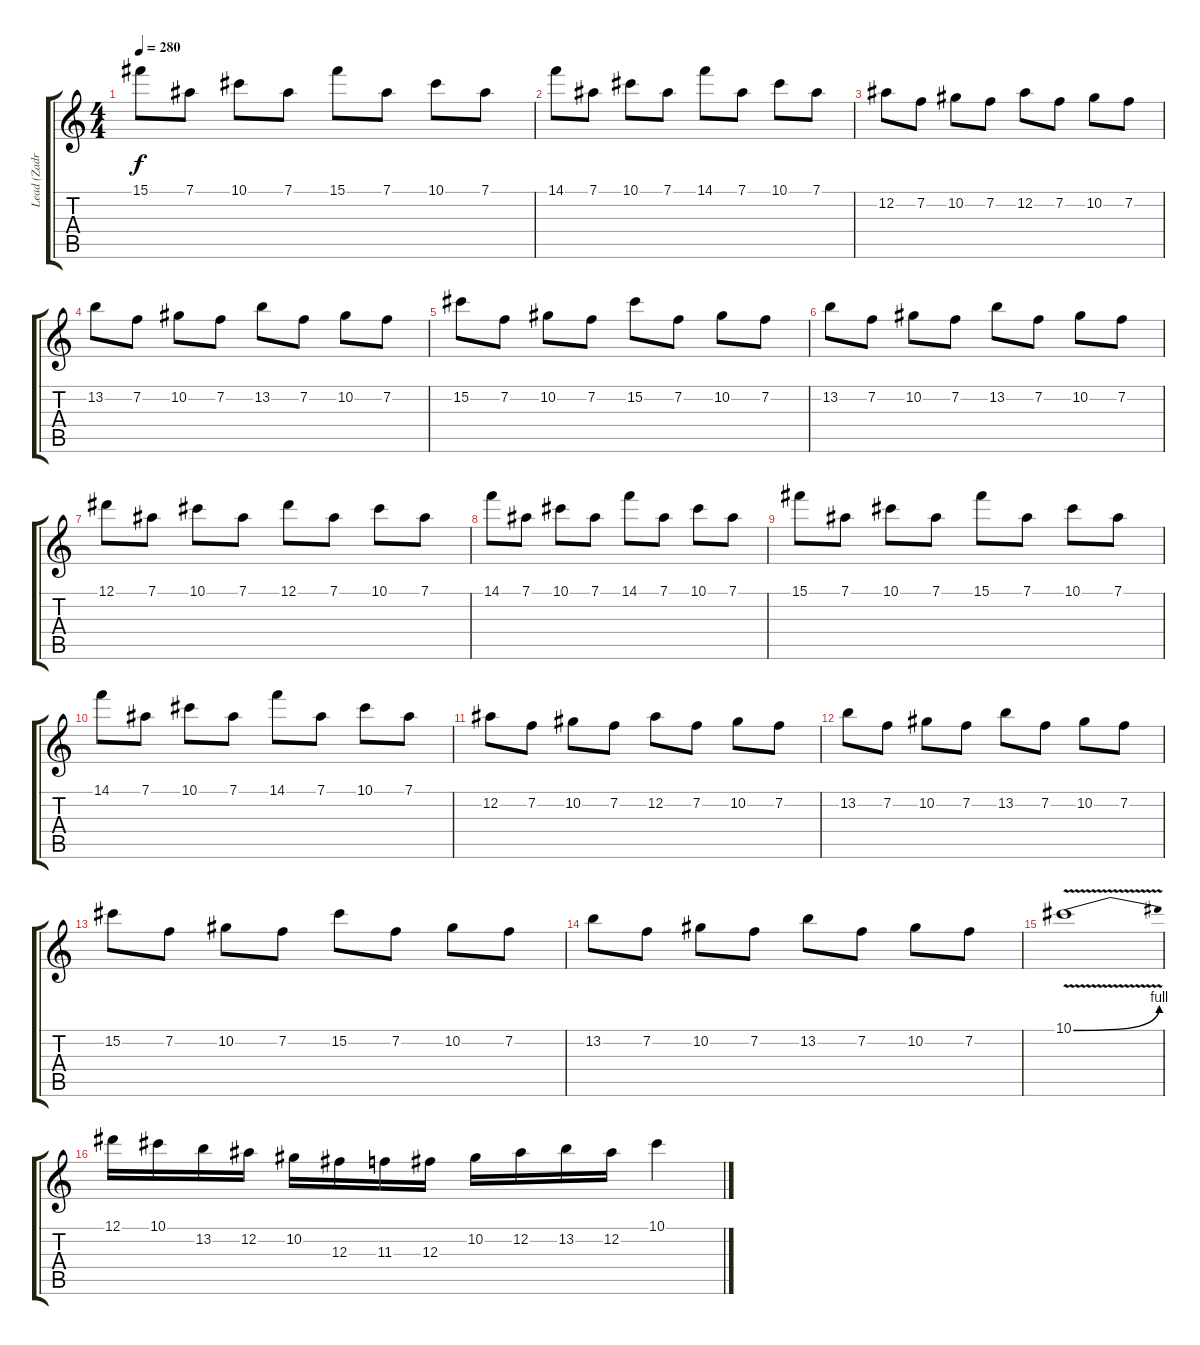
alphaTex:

\track ("Lead (Zadrock)" "Lead (Zadr") {instrument overdrivenguitar}
\staff {score tabs}
\tuning (Eb4 Bb3 Gb3 Db3 Ab2 Eb2) {hide}
\ts (4 4)
\tempo 280
\clef g2
\ks c
15.1.8{dy f} 7.1.8 10.1.8 7.1.8 15.1.8 7.1.8 10.1.8 7.1.8 |
14.1.8 7.1.8 10.1.8 7.1.8 14.1.8 7.1.8 10.1.8 7.1.8 |
12.2.8 7.2.8 10.2.8 7.2.8 12.2.8 7.2.8 10.2.8 7.2.8 |
13.2.8 7.2.8 10.2.8 7.2.8 13.2.8 7.2.8 10.2.8 7.2.8 |
15.2.8 7.2.8 10.2.8 7.2.8 15.2.8 7.2.8 10.2.8 7.2.8 |
13.2.8 7.2.8 10.2.8 7.2.8 13.2.8 7.2.8 10.2.8 7.2.8 |
12.1.8 7.1.8 10.1.8 7.1.8 12.1.8 7.1.8 10.1.8 7.1.8 |
14.1.8 7.1.8 10.1.8 7.1.8 14.1.8 7.1.8 10.1.8 7.1.8 |
15.1.8 7.1.8 10.1.8 7.1.8 15.1.8 7.1.8 10.1.8 7.1.8 |
14.1.8 7.1.8 10.1.8 7.1.8 14.1.8 7.1.8 10.1.8 7.1.8 |
12.2.8 7.2.8 10.2.8 7.2.8 12.2.8 7.2.8 10.2.8 7.2.8 |
13.2.8 7.2.8 10.2.8 7.2.8 13.2.8 7.2.8 10.2.8 7.2.8 |
15.2.8 7.2.8 10.2.8 7.2.8 15.2.8 7.2.8 10.2.8 7.2.8 |
13.2.8 7.2.8 10.2.8 7.2.8 13.2.8 7.2.8 10.2.8 7.2.8 |
10.1{be (bend 0 0 60 4) v}.1 |
12.1.16 10.1.16 13.2.16 12.2.16 10.2.16 12.3.16 11.3.16 12.3.16 10.2.16 12.2.16 13.2.16 12.2.16 10.1.4
